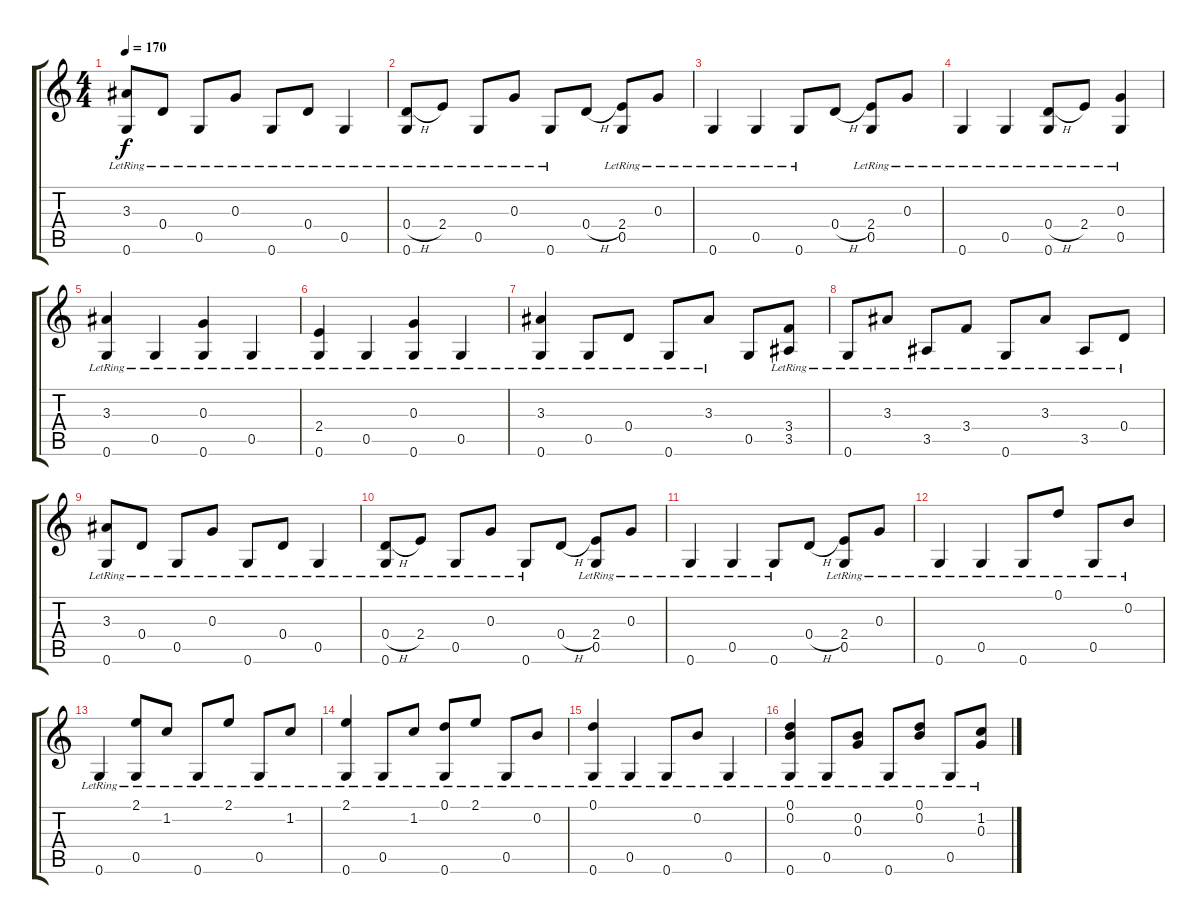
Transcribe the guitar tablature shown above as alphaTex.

\track "" {instrument acousticguitarsteel}
\staff {score tabs}
\tuning (D4 B3 G3 D3 G2 G2) {hide}
\ts (4 4)
\tempo 170
\clef g2
\ks c
(3.3{lr} 0.6{lr}).8{dy f} 0.4{lr}.8 0.5{lr}.8 0.3{lr}.8 0.6{lr}.8 0.4{lr}.8 0.5{lr}.4 |
(0.4{h} 0.6{lr}).8 2.4{lr}.8 0.5{lr}.8 0.3{lr}.8 0.6{lr}.8 0.4{h}.8 (2.4{lr} 0.5{lr}).8 0.3{lr}.8 |
0.6{lr}.4 0.5{lr}.4 0.6{lr}.8 0.4{h}.8 (2.4{lr} 0.5{lr}).8 0.3{lr}.8 |
0.6{lr}.4 0.5{lr}.4 (0.4{h} 0.6{lr}).8 2.4{lr}.8 (0.3{lr} 0.5{lr}).4 |
(3.3 0.6{lr}).4 0.5{lr}.4 (0.3{lr} 0.6{lr}).4 0.5{lr}.4 |
(2.4 0.6{lr}).4 0.5{lr}.4 (0.3{lr} 0.6{lr}).4 0.5{lr}.4 |
(3.3 0.6{lr}).4 0.5{lr}.8 0.4{lr}.8 0.6{lr}.8 3.3{lr}.8 0.5.8 (3.4{lr} 3.5{lr}).8 |
0.6{lr}.8 3.3{lr}.8 3.5{lr}.8 3.4{lr}.8 0.6{lr}.8 3.3{lr}.8 3.5{lr}.8 0.4{lr}.8 |
(3.3{lr} 0.6{lr}).8 0.4{lr}.8 0.5{lr}.8 0.3{lr}.8 0.6{lr}.8 0.4{lr}.8 0.5{lr}.4 |
(0.4{h} 0.6{lr}).8 2.4{lr}.8 0.5{lr}.8 0.3{lr}.8 0.6{lr}.8 0.4{h}.8 (2.4{lr} 0.5{lr}).8 0.3{lr}.8 |
0.6{lr}.4 0.5{lr}.4 0.6{lr}.8 0.4{h}.8 (2.4{lr} 0.5{lr}).8 0.3{lr}.8 |
0.6{lr}.4 0.5{lr}.4 0.6{lr}.8 0.1{lr}.8 0.5{lr}.8 0.2{lr}.8 |
0.6{lr}.4 (2.1{lr} 0.5{lr}).8 1.2{lr}.8 0.6{lr}.8 2.1{lr}.8 0.5{lr}.8 1.2{lr}.8 |
(2.1{lr} 0.6{lr}).4 0.5{lr}.8 1.2{lr}.8 (0.1{lr} 0.6{lr}).8 2.1{lr}.8 0.5{lr}.8 0.2{lr}.8 |
(0.1{lr} 0.6{lr}).4 0.5{lr}.4 0.6{lr}.8 0.2{lr}.8 0.5{lr}.4 |
(0.1{lr} 0.2{lr} 0.6{lr}).4 0.5{lr}.8 (0.2{lr} 0.3{lr}).8 0.6{lr}.8 (0.1{lr} 0.2{lr}).8 0.5{lr}.8 (1.2{lr} 0.3{lr}).8
